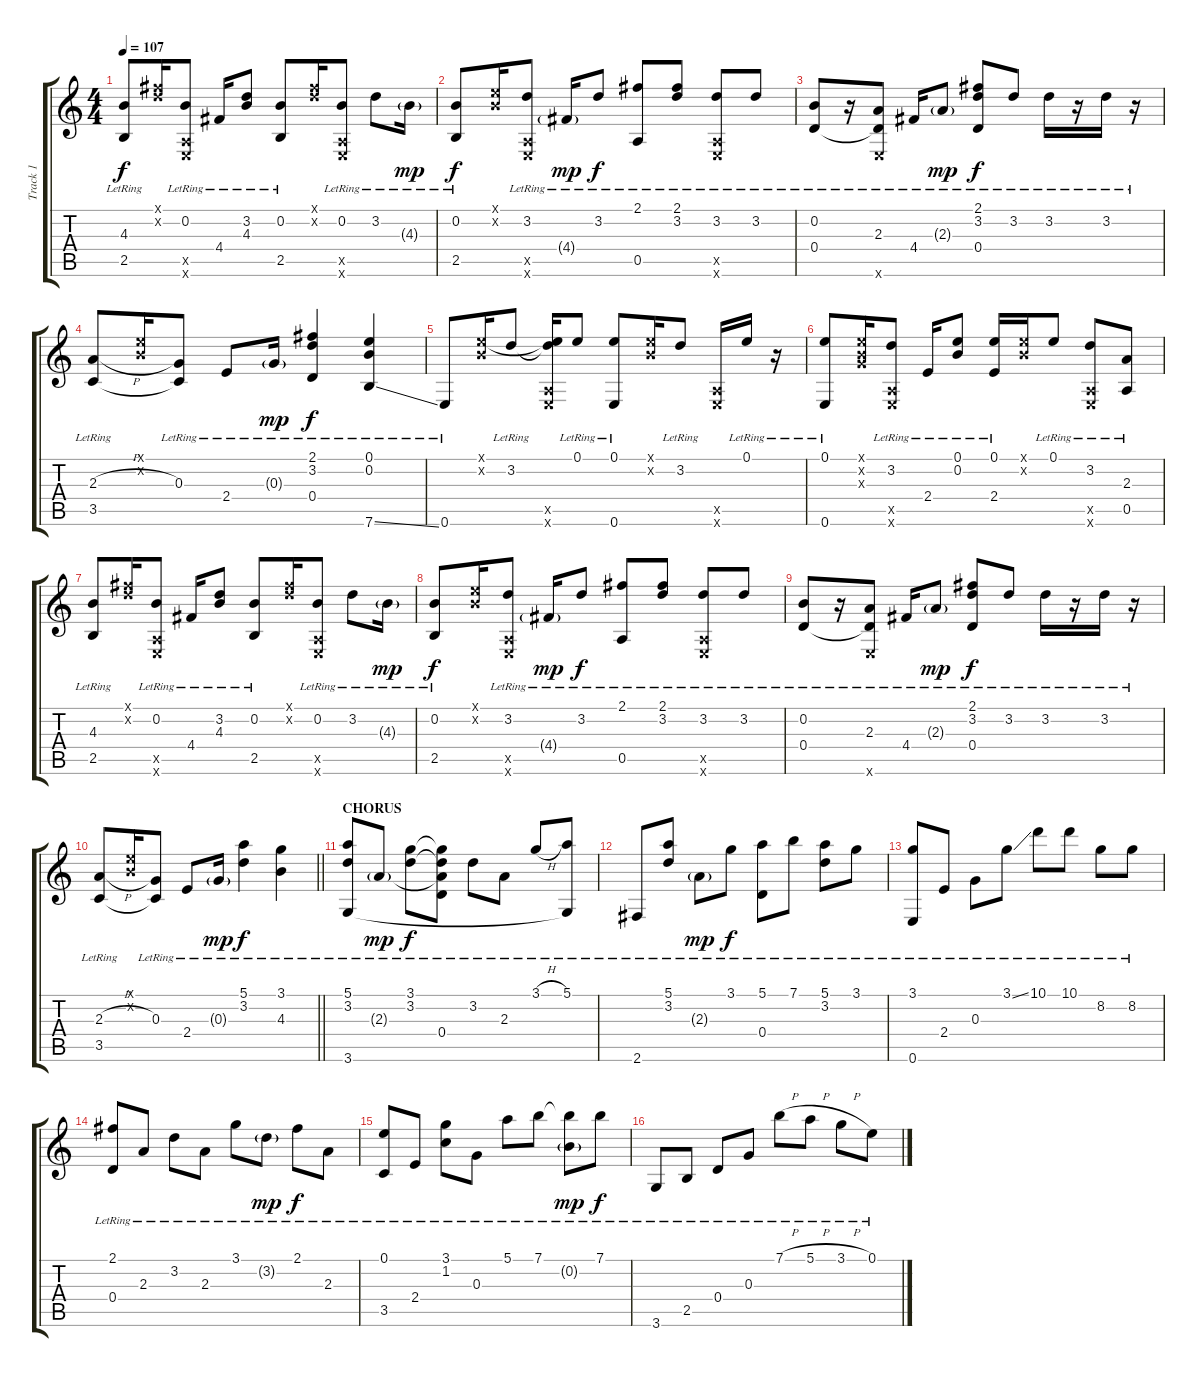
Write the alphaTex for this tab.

\track ("Track 1" "Track 1") {instrument acousticguitarsteel}
\staff {score tabs}
\tuning (E4 B3 G3 D3 A2 E2) {hide}
\ts (4 4)
\tempo 107
\clef g2
\ks c
(4.3{lr} 2.5{lr}).8{dy f} (2.1{x} 3.2{x}).16 (0.2{lr} 0.5{x} 0.6{x}).8 4.4{lr}.16 (3.2{lr} 4.3{lr}).8 (0.2{lr} 2.5{lr}).8 (2.1{x} 3.2{x}).16 (0.2{lr} 0.5{x} 0.6{x}).8 3.2{lr}.8 4.3{g lr}.16{dy mp} |
(0.2{lr} 2.5{lr}).8{dy f} (0.1{x} 0.2{x}).16 (3.2{lr} 0.5{x} 0.6{x}).8 4.4{g lr}.16{dy mp} 3.2{lr}.8{dy f} (2.1{lr} 0.5{lr}).8 (2.1{lr} 3.2{lr}).8 (3.2{lr} 0.5{x} 0.6{x}).8 3.2{lr}.8 |
(0.2{lr} 0.4{lr}).8 r.16 (2.3{lr} 0.4{t} 0.6{x}).8 4.4{lr}.16 2.3{g lr}.8{dy mp} (2.1{lr} 3.2{lr} 0.4{lr}).8{dy f} 3.2{lr}.8 3.2{lr}.16 r.16 3.2{lr}.16 r.16 |
(2.3{h lr} 3.5{lr}).8 (0.1{x} 0.2{x}).16 (0.3{lr} 3.5{t}).8 2.4{lr}.8 0.3{g lr}.16{dy mp} (2.1{lr} 3.2{lr} 0.4{lr}).4{dy f} (0.1{lr} 0.2{lr} 7.6{ss lr}).4 |
0.6{lr}.8 (0.1{x} 0.2{x}).16 3.2{lr}.8 (0.1{t} 3.2{t} 0.5{x} 0.6{x}).16 0.1{lr}.8 (0.1{lr} 0.6{lr}).8 (0.1{x} 0.2{x}).16 3.2{lr}.8 (0.5{x} 0.6{x}).16 0.1{lr}.16 r.16 |
(0.1{lr} 0.6{lr}).8 (0.1{x} 0.2{x} 0.3{x}).16 (3.2{lr} 0.5{x} 0.6{x}).8 2.4{lr}.16 (0.1{lr} 0.2{lr}).8 (0.1{lr} 2.4{lr}).16 (0.1{x} 0.2{x}).16 0.1{lr}.8 (3.2{lr} 0.5{x} 0.6{x}).8 (2.3{lr} 0.5{lr}).8 |
(4.3{lr} 2.5{lr}).8 (2.1{x} 3.2{x}).16 (0.2{lr} 0.5{x} 0.6{x}).8 4.4{lr}.16 (3.2{lr} 4.3{lr}).8 (0.2{lr} 2.5{lr}).8 (2.1{x} 3.2{x}).16 (0.2{lr} 0.5{x} 0.6{x}).8 3.2{lr}.8 4.3{g lr}.16{dy mp} |
(0.2{lr} 2.5{lr}).8{dy f} (0.1{x} 0.2{x}).16 (3.2{lr} 0.5{x} 0.6{x}).8 4.4{g lr}.16{dy mp} 3.2{lr}.8{dy f} (2.1{lr} 0.5{lr}).8 (2.1{lr} 3.2{lr}).8 (3.2{lr} 0.5{x} 0.6{x}).8 3.2{lr}.8 |
(0.2{lr} 0.4{lr}).8 r.16 (2.3{lr} 0.4{t} 0.6{x}).8 4.4{lr}.16 2.3{g lr}.8{dy mp} (2.1{lr} 3.2{lr} 0.4{lr}).8{dy f} 3.2{lr}.8 3.2{lr}.16 r.16 3.2{lr}.16 r.16 |
\barLineRight lightlight
(2.3{h lr} 3.5{lr}).8 (0.1{x} 0.2{x}).16 (0.3{lr} 3.5{t}).8 2.4{lr}.8 0.3{g lr}.16{dy mp} (5.1{lr} 3.2{lr}).4{dy f} (3.1{lr} 4.3{lr}).4 |
\section ("" "CHORUS")
(5.1{lr} 3.2{lr} 3.6{lr}).8 2.3{g lr}.8{dy mp} (3.1{lr} 3.2{lr}).8{dy f} (3.1{t} 3.2{t} 2.3{t} 0.4{lr}).8 3.2{lr}.8 2.3{lr}.8 3.1{h lr}.8 (5.1{lr} 3.6{t}).8 |
2.6{lr}.8 (5.1{lr} 3.2{lr}).8 2.3{g lr}.8{dy mp} 3.1{lr}.8{dy f} (5.1{lr} 0.4{lr}).8 7.1{lr}.8 (5.1{lr} 3.2{lr}).8 3.1{lr}.8 |
(3.1{lr} 0.6{lr}).8 2.4{lr}.8 0.3{lr}.8 3.1{ss lr}.8 10.1{lr}.8 10.1{lr}.8 8.2{lr}.8 8.2{lr}.8 |
(2.1{lr} 0.4{lr}).8 2.3{lr}.8 3.2{lr}.8 2.3{lr}.8 3.1{lr}.8 3.2{g lr}.8{dy mp} 2.1{lr}.8{dy f} 2.3{lr}.8 |
(0.1{lr} 3.5{lr}).8 2.4{lr}.8 (3.1{lr} 1.2{lr}).8 0.3{lr}.8 5.1{lr}.8 7.1{lr}.8 (7.1{t} 0.2{g lr}).8{dy mp} 7.1{lr}.8{dy f} |
3.6{lr}.8 2.5{lr}.8 0.4{lr}.8 0.3{lr}.8 7.1{h lr}.8 5.1{h lr}.8 3.1{h lr}.8 0.1{lr}.8
